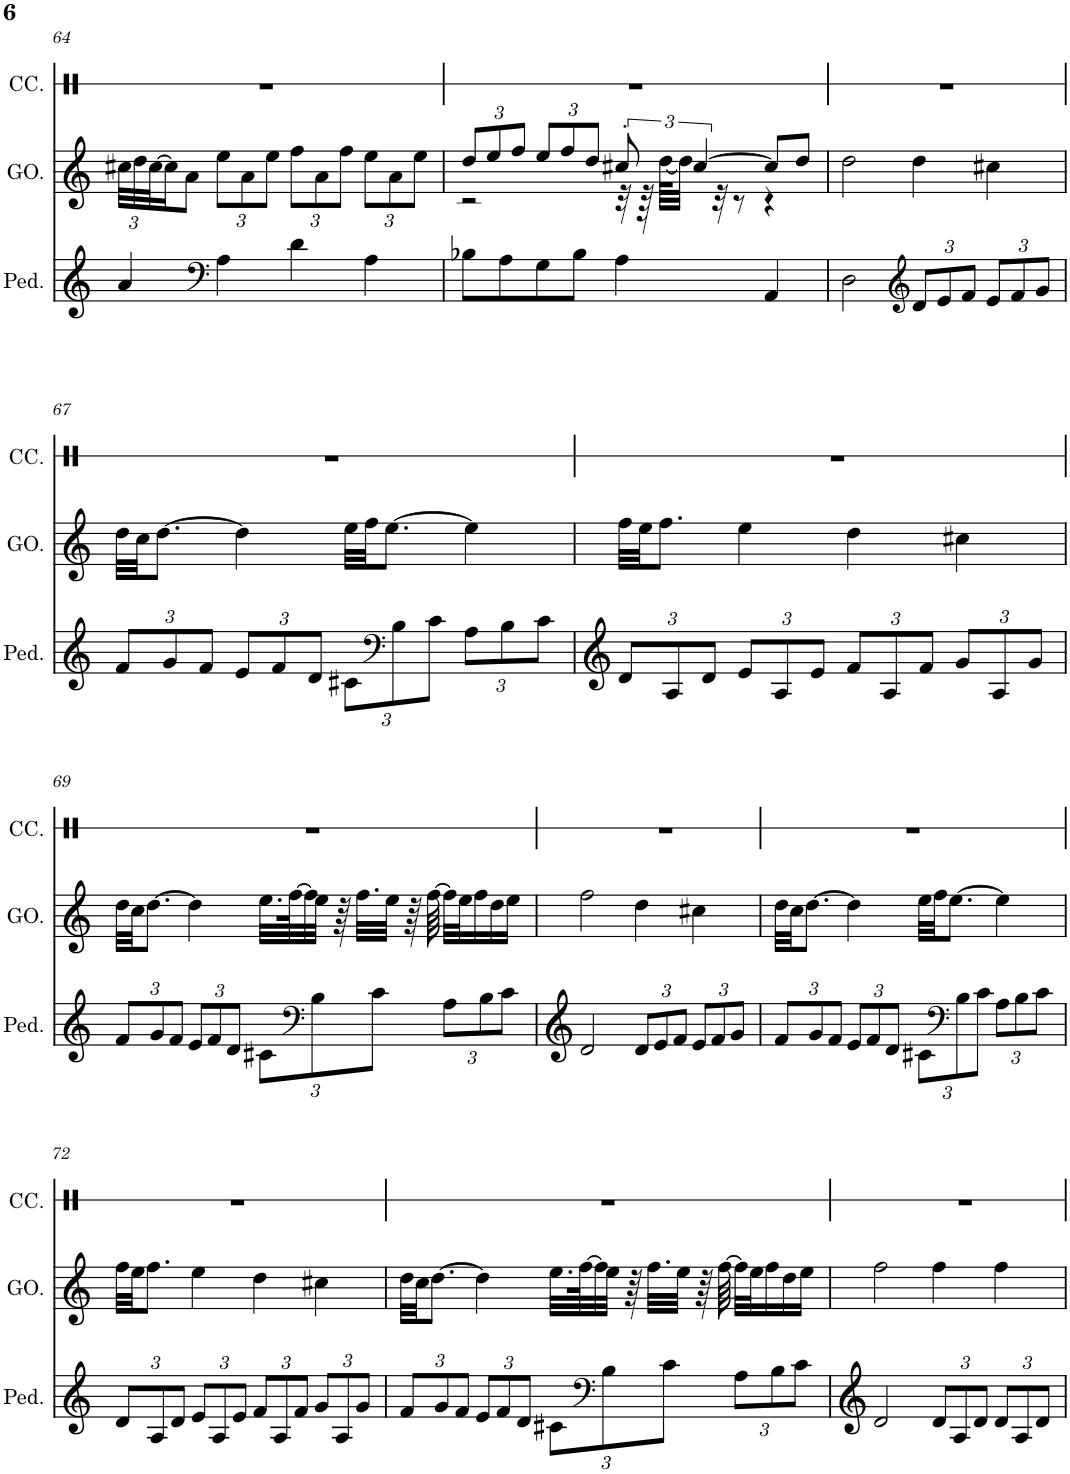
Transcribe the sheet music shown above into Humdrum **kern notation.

**kern	**kern	**kern
*part3	*part2	*part1
*staff3	*staff2	*staff1
*I"Pédale - Ch2	*I"Grand Orgue - Ch1	*I"ControlsChange - Ch16
*	*I'GO.	*I'CC.
!!LO:PB:g=z
*clefG2	*clefG2	*clefX
*k[]	*k[]	*k[]
*M4/4	*M4/4	*M4/4
*	*Xbrackettup	*
=64	=64	=64
4a/	48cc#X\LLL	1r
.	48dd\	.
.	[48cc#\J	.
.	16cc#\J]	.
.	8a\J	.
*clefF4	*	*
4A\	12ee\L	.
.	12a\	.
.	12ee\J	.
4d\	12ff\L	.
.	12a\	.
.	12ff\J	.
4A\	12ee\L	.
.	12a\	.
.	12ee\J	.
=65	=65	=65
*	*^	*
8B-X\L	12dd/L	2r	1r
.	12ee/	.	.
8A\	.	.	.
.	12ff/J	.	.
8G\	12ee/L	.	.
.	12ff/	.	.
8B-\J	.	.	.
.	12dd/J	.	.
*	*brackettup	*	*
4A\	12cc#X'/	32r	.
.	.	64r	.
.	.	[64dd\KLLL	.
.	.	32dd\JJJ]	.
.	[6cc#/	.	.
.	.	32r	.
.	.	8r	.
4AA/	8cc#/L]	4r	.
.	8dd/J	.	.
*	*v	*v	*
=66	=66	=66
2D\	2dd\	1r
*clefG2	*	*
*Xbrackettup	*	*
12d/L	4dd\	.
12e/	.	.
12f/J	.	.
12e/L	4cc#X\	.
12f/	.	.
12g/J	.	.
!!LO:LB:g=z
=67	=67	=67
12f/L	32dd\LLL	1r
.	32cc\JJ	.
.	[8.dd\J	.
12g/	.	.
12f/J	.	.
12e/L	4dd\]	.
12f/	.	.
12d/J	.	.
12c#X\L	32ee\LLL	.
.	32ff\JJ	.
.	[8.ee\J	.
*clefF4	*	*
12B\	.	.
12c#\J	.	.
12A\L	4ee\]	.
12B\	.	.
12c#\J	.	.
=68	=68	=68
12d/L	32ff\LLL	1r
.	32ee\JJ	.
.	8.ff\J	.
12A/	.	.
12d/J	.	.
12e/L	4ee\	.
12A/	.	.
12e/J	.	.
12f/L	4dd\	.
12A/	.	.
12f/J	.	.
12g/L	4cc#X\	.
12A/	.	.
12g/J	.	.
!!LO:LB:g=z
=69	=69	=69
12f/L	32dd\LLL	1r
.	32cc\JJ	.
.	[8.dd\J	.
12g/	.	.
12f/J	.	.
12e/L	4dd\]	.
12f/	.	.
12d/J	.	.
12c#X\L	32.ee\LLL	.
.	[64ff\K	.
.	32ff\]	.
*clefF4	*	*
12B\	.	.
.	32ee\JJJ	.
.	64r	.
.	32.ff\LLL	.
12c#\J	.	.
.	32ee\JJJ	.
.	64r	.
.	[64ff\	.
12A\L	32ff\LLL]	.
.	32ee\J	.
.	16ff\	.
12B\	.	.
.	16dd\	.
12c#\J	.	.
.	16ee\JJ	.
=70	=70	=70
2d/	2ff\	1r
12d/L	4dd\	.
12e/	.	.
12f/J	.	.
12e/L	4cc#X\	.
12f/	.	.
12g/J	.	.
=71	=71	=71
12f/L	32dd\LLL	1r
.	32cc\JJ	.
.	[8.dd\J	.
12g/	.	.
12f/J	.	.
12e/L	4dd\]	.
12f/	.	.
12d/J	.	.
12c#X\L	32ee\LLL	.
.	32ff\JJ	.
.	[8.ee\J	.
*clefF4	*	*
12B\	.	.
12c#\J	.	.
12A\L	4ee\]	.
12B\	.	.
12c#\J	.	.
!!LO:LB:g=z
=72	=72	=72
12d/L	32ff\LLL	1r
.	32ee\JJ	.
.	8.ff\J	.
12A/	.	.
12d/J	.	.
12e/L	4ee\	.
12A/	.	.
12e/J	.	.
12f/L	4dd\	.
12A/	.	.
12f/J	.	.
12g/L	4cc#X\	.
12A/	.	.
12g/J	.	.
=73	=73	=73
12f/L	32dd\LLL	1r
.	32cc\JJ	.
.	[8.dd\J	.
12g/	.	.
12f/J	.	.
12e/L	4dd\]	.
12f/	.	.
12d/J	.	.
12c#X\L	32.ee\LLL	.
.	[64ff\K	.
.	32ff\]	.
*clefF4	*	*
12B\	.	.
.	32ee\JJJ	.
.	64r	.
.	32.ff\LLL	.
12c#\J	.	.
.	32ee\JJJ	.
.	64r	.
.	[64ff\	.
12A\L	32ff\LLL]	.
.	32ee\J	.
.	16ff\	.
12B\	.	.
.	16dd\	.
12c#\J	.	.
.	16ee\JJ	.
=74	=74	=74
2d/	2ff\	1r
12d/L	4ff\	.
12A/	.	.
12d/J	.	.
12d/L	4ff\	.
12A/	.	.
12d/J	.	.
=	=	=
*-	*-	*-
